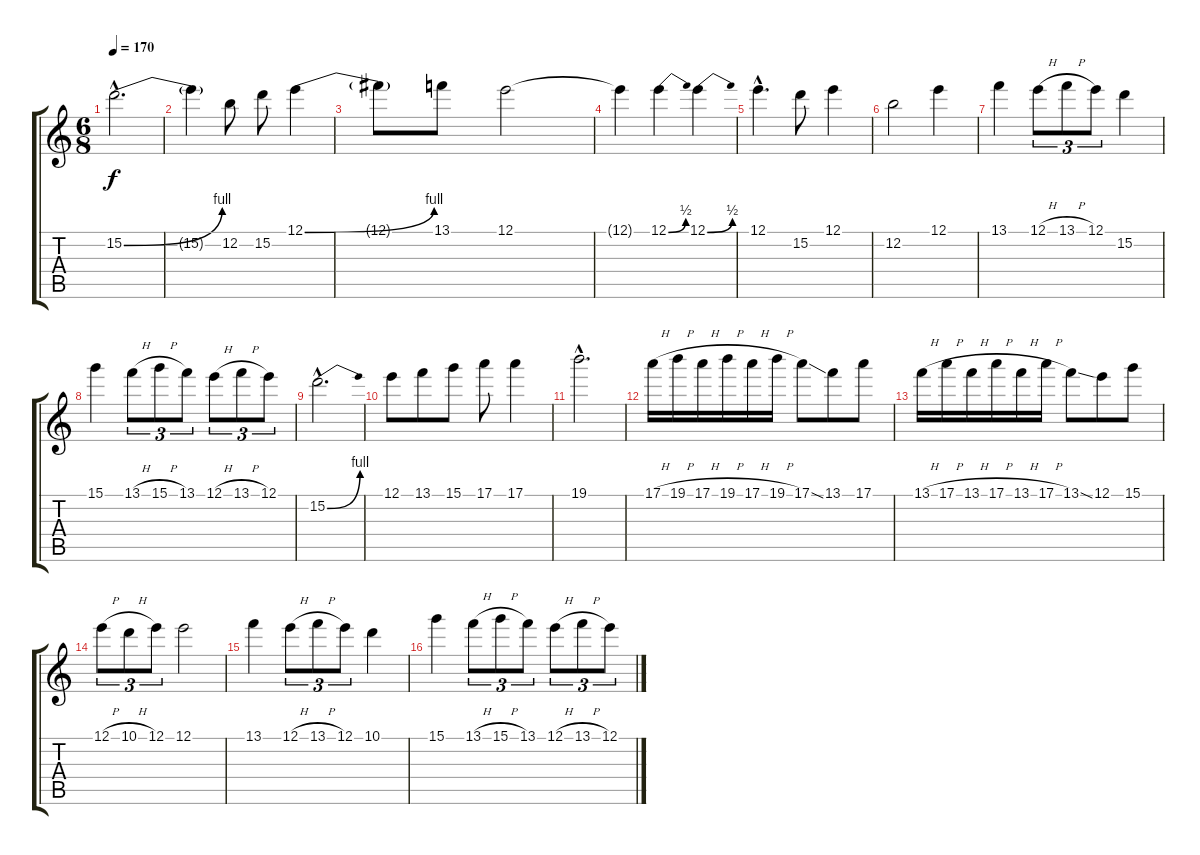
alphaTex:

\track "" {instrument distortionguitar}
\staff {score tabs}
\tuning (E4 B3 G3 D3 A2 E2) {hide}
\ts (6 8)
\tempo 170
\clef g2
\ks c
15.2{be (bend 0 0 60 4) hac}.2{d dy f} |
15.2{t}.4 12.2.8 15.2.8 12.1{be (bend 0 0 60 4)}.4 |
12.1{t}.8 13.1.8 12.1.2 |
12.1{t}.4 12.1{be (bend 0 0 60 2)}.4 12.1{be (bend 0 0 60 2)}.4 |
12.1{hac}.4{d} 15.2.8 12.1.4 |
12.2.2 12.1.4 |
13.1.4 12.1{h}.8{tu (3 2)} 13.1{h}.8{tu (3 2)} 12.1.8{tu (3 2)} 15.2.4 |
15.1.4 13.1{h}.8{tu (3 2)} 15.1{h}.8{tu (3 2)} 13.1.8{tu (3 2)} 12.1{h}.8{tu (3 2)} 13.1{h}.8{tu (3 2)} 12.1.8{tu (3 2)} |
15.2{be (bend 0 0 60 4) hac}.2{d} |
12.1.8 13.1.8 15.1.8 17.1.8 17.1.4 |
19.1{hac}.2{d} |
17.1{h}.16 19.1{h}.16 17.1{h}.16 19.1{h}.16 17.1{h}.16 19.1{h}.16 17.1{ss}.8 13.1.8 17.1.8 |
13.1{h}.16 17.1{h}.16 13.1{h}.16 17.1{h}.16 13.1{h}.16 17.1{h}.16 13.1{ss}.8 12.1.8 15.1.8 |
12.1{h}.8{tu (3 2)} 10.1{h}.8{tu (3 2)} 12.1.8{tu (3 2)} 12.1.2 |
13.1.4 12.1{h}.8{tu (3 2)} 13.1{h}.8{tu (3 2)} 12.1.8{tu (3 2)} 10.1.4 |
15.1.4 13.1{h}.8{tu (3 2)} 15.1{h}.8{tu (3 2)} 13.1.8{tu (3 2)} 12.1{h}.8{tu (3 2)} 13.1{h}.8{tu (3 2)} 12.1.8{tu (3 2)}
